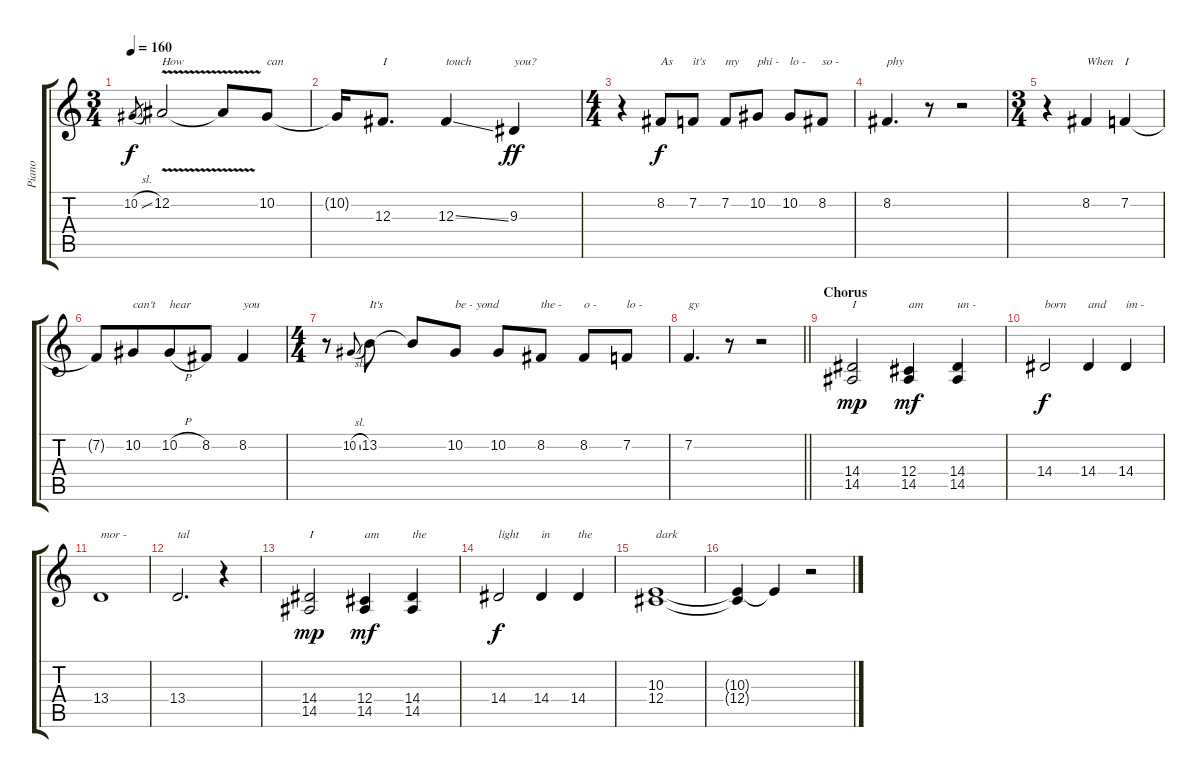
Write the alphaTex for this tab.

\track ("Piano" "Piano") {instrument electricgrandpiano}
\staff {score tabs}
\tuning (Eb4 Bb3 Gb3 Db3 Ab2 Eb2) {hide}
\ts (3 4)
\tempo 160
\clef g2
\ks c
10.2{sl}.8{gr dy f} 12.2{v}.2{txt "How"} 12.2{t}.8 10.2.8{txt "can"} |
10.2{t}.16 12.3.8{d txt "I"} 12.3{ss}.4{txt "touch"} 9.3.4{txt "you?" dy ff} |
\ts (4 4)
r.4 8.2.8{txt "As" dy f} 7.2.8{txt "it's"} 7.2.8{txt "my"} 10.2.8{txt "phi -"} 10.2.8{txt "lo -"} 8.2.8{txt "so -"} |
8.2.4{d txt "phy"} r.8 r.2 |
\ts (3 4)
r.4 8.2.4{txt "When"} 7.2.4{txt "I"} |
7.2{t}.8 10.2.8{txt "can't" beam merge} 10.2{h}.8{txt "hear"} 8.2.8 8.2.4{txt "you"} |
\ts (4 4)
r.8 10.2{sl}.8{gr onbeat} 13.2.8{txt "It's"} 13.2{t}.8 10.2.8{txt "be - yond"} 10.2.8 8.2.8{txt "the -"} 8.2.8{txt "o -"} 7.2.8{txt "lo -"} |
\barLineRight lightlight
7.2.4{d txt "gy"} r.8 r.2 |
\section ("" "Chorus")
(14.4 14.5).2{txt "I" dy mp volume 14} (12.4 14.5).4{txt "am" dy mf} (14.4 14.5).4{txt "un -"} |
14.4.2{txt "born" dy f} 14.4.4{txt "and"} 14.4.4{txt "im -"} |
13.4.1{txt "mor -"} |
13.4.2{d txt "tal"} r.4 |
(14.4 14.5).2{txt "I" dy mp} (12.4 14.5).4{txt "am" dy mf} (14.4 14.5).4{txt "the"} |
14.4.2{txt "light" dy f} 14.4.4{txt "in"} 14.4.4{txt "the"} |
(10.3 12.4).1{txt "dark"} |
(10.3{t} 12.4{t}).4 10.3{t}.4 r.2
